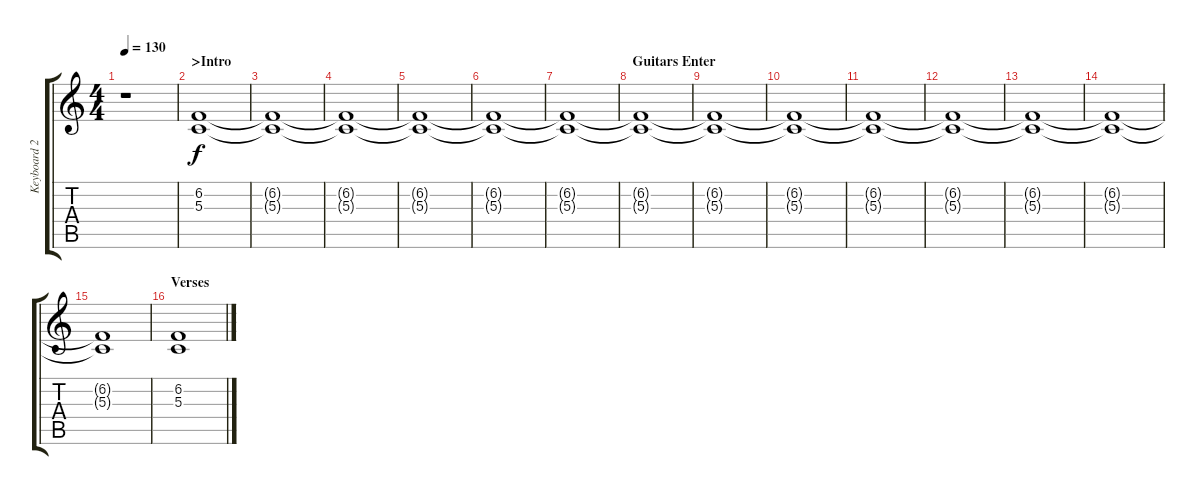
\track ("Keyboard 2" "Keyboard 2") {instrument stringensemble1}
\staff {score tabs}
\tuning (E4 B3 G3 D3 A2 E2) {hide}
\ts (4 4)
\tempo 130
\clef g2
\ks c
r.1{dy f volume 0 instrument stringensemble1} |
\section ("" ">Intro")
(6.2 5.3).1{volume 11} |
(6.2{t} 5.3{t}).1 |
(6.2{t} 5.3{t}).1 |
(6.2{t} 5.3{t}).1 |
(6.2{t} 5.3{t}).1 |
(6.2{t} 5.3{t}).1 |
\section ("" "Guitars Enter")
(6.2{t} 5.3{t}).1 |
(6.2{t} 5.3{t}).1 |
(6.2{t} 5.3{t}).1 |
(6.2{t} 5.3{t}).1 |
(6.2{t} 5.3{t}).1 |
(6.2{t} 5.3{t}).1 |
(6.2{t} 5.3{t}).1 |
(6.2{t} 5.3{t}).1 |
\section ("" "Verses")
(6.2 5.3).1{volume 9}
